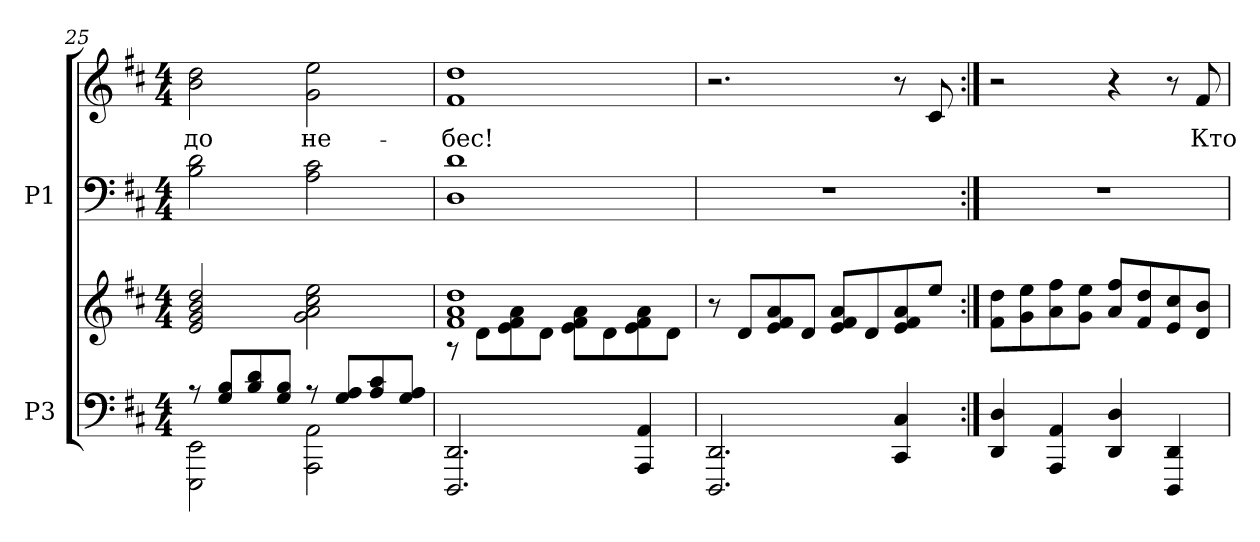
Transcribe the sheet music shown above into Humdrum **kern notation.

**kern	**kern	**kern	**kern	**text
*part2	*part2	*part1	*part1	*part1
*staff4	*staff3	*staff2	*staff1	*staff1
*I"P3	*	*I"P1	*	*
*clefF4	*clefG2	*clefF4	*clefG2	*
*k[f#c#]	*k[f#c#]	*k[f#c#]	*k[f#c#]	*
*b:	*b:	*b:	*b:	*
*M4/4	*M4/4	*M4/4	*M4/4	*
=25	=25	=25	=25	=25
*^	*	*	*	*
!	!	!	!	!	!LO:LY:b:color=#000000
8r	2EEEi\ 2EEi	2ei/ 2gi 2bi 2ddi	2Bi\ 2di	2bi\ 2ddi	до
8Gi/ 8BiL	.	.	.	.	.
8Bi/ 8di	.	.	.	.	.
8Gi/ 8BiJ	.	.	.	.	.
!	!	!	!	!	!LO:LY:b:color=#000000
8r	2AAAi\ 2AAi	2gi\ 2ai 2cc#i 2eei	2Ai\ 2c#i	2gi\ 2eei	не-
8Gi/ 8AiL	.	.	.	.	.
8Ai/ 8c#i	.	.	.	.	.
8Gi/ 8AiJ	.	.	.	.	.
*v	*v	*	*	*	*
!!LO:PB:g=z
=26	=26	=26	=26	=26
*	*^	*	*	*
!	!	!	!	!	!LO:LY:b:color=#000000
2.DDDi/ 2.DDi	1f#i 1ai 1ddi	8r	1Di 1di	1f#i 1ddi	-бес!
.	.	8di\L	.	.	.
.	.	8ei\ 8f#i 8ai	.	.	.
.	.	8di\J	.	.	.
.	.	8ei\ 8f#i 8aiL	.	.	.
.	.	8di\	.	.	.
4AAAi/ 4AAi	.	8ei\ 8f#i 8ai	.	.	.
.	.	8di\J	.	.	.
*	*v	*v	*	*	*
=27	=27	=27	=27	=27
2.DDDi/ 2.DDi	8r	1r	2.r	.
.	8di/L	.	.	.
.	8ei/ 8f#i 8ai	.	.	.
.	8di/J	.	.	.
.	8ei/ 8f#i 8aiL	.	.	.
.	8di/	.	.	.
!	!	!	!	!LO:LY:b:color=#000000
4CC#i/ 4C#i	8ei/ 8f#i 8ai	.	8r	2. Про-
.	8eei/J	.	8c#i/	.
=28:|!	=28:|!	=28:|!	=28:|!	=28:|!
4DDi/ 4Di	8f#i\ 8ddiL	1r	2r	.
.	8gi\ 8eei	.	.	.
4AAAi/ 4AAi	8ai\ 8ff#i	.	.	.
.	8gi\ 8eeiJ	.	.	.
4DDi/ 4Di	8ai/ 8ff#iL	.	4r	.
.	8f#i/ 8ddi	.	.	.
4DDDi/ 4DDi	8ei/ 8cc#i	.	8r	.
!	!	!	!	!LO:LY:b:color=#000000
.	8di/ 8biJ	.	8f#i/	Кто
=	=	=	=	=
*-	*-	*-	*-	*-
